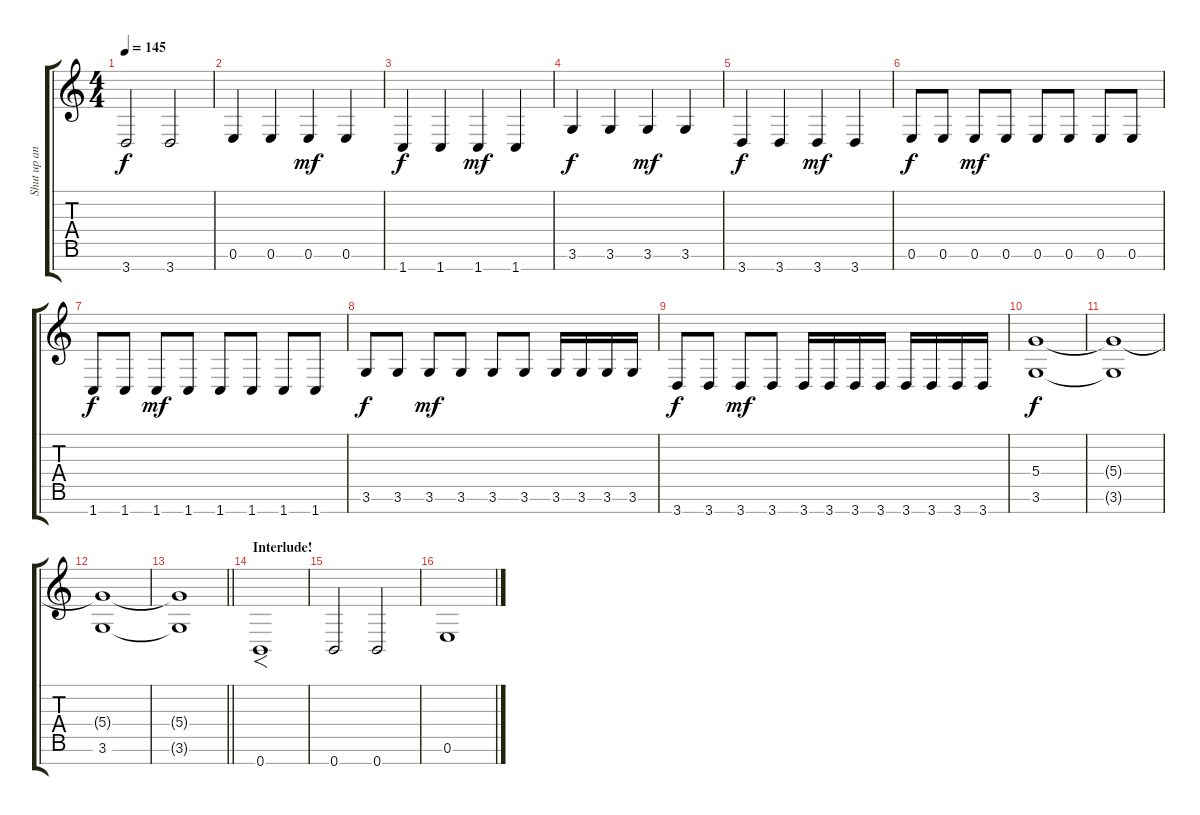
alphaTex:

\track ("Shut up and dance!" "Shut up an") {instrument electricbassfinger}
\staff {score tabs}
\tuning (E4 B3 G3 D3 A2 E2 B1) {hide}
\ts (4 4)
\tempo 145
\clef g2
\ks c
3.7.2{dy f} 3.7.2 |
0.6.4 0.6.4 0.6.4{dy mf} 0.6.4 |
1.7.4{dy f} 1.7.4 1.7.4{dy mf} 1.7.4 |
3.6.4{dy f} 3.6.4 3.6.4{dy mf} 3.6.4 |
3.7.4{dy f} 3.7.4 3.7.4{dy mf} 3.7.4 |
0.6.8{dy f} 0.6.8 0.6.8{dy mf} 0.6.8 0.6.8 0.6.8 0.6.8 0.6.8 |
1.7.8{dy f} 1.7.8 1.7.8{dy mf} 1.7.8 1.7.8 1.7.8 1.7.8 1.7.8 |
3.6.8{dy f} 3.6.8 3.6.8{dy mf} 3.6.8 3.6.8 3.6.8 3.6.16 3.6.16 3.6.16 3.6.16 |
3.7.8{dy f} 3.7.8 3.7.8{dy mf} 3.7.8 3.7.16 3.7.16 3.7.16 3.7.16 3.7.16 3.7.16 3.7.16 3.7.16 |
(5.4 3.6).1{dy f} |
(5.4{t} 3.6{t}).1 |
(5.4{t} 3.6).1 |
\barLineRight lightlight
(5.4{t} 3.6{t}).1 |
\section ("" "Interlude!")
0.7.1{f volume 7 instrument electricbassfinger} |
0.7.2 0.7.2 |
0.6.1
